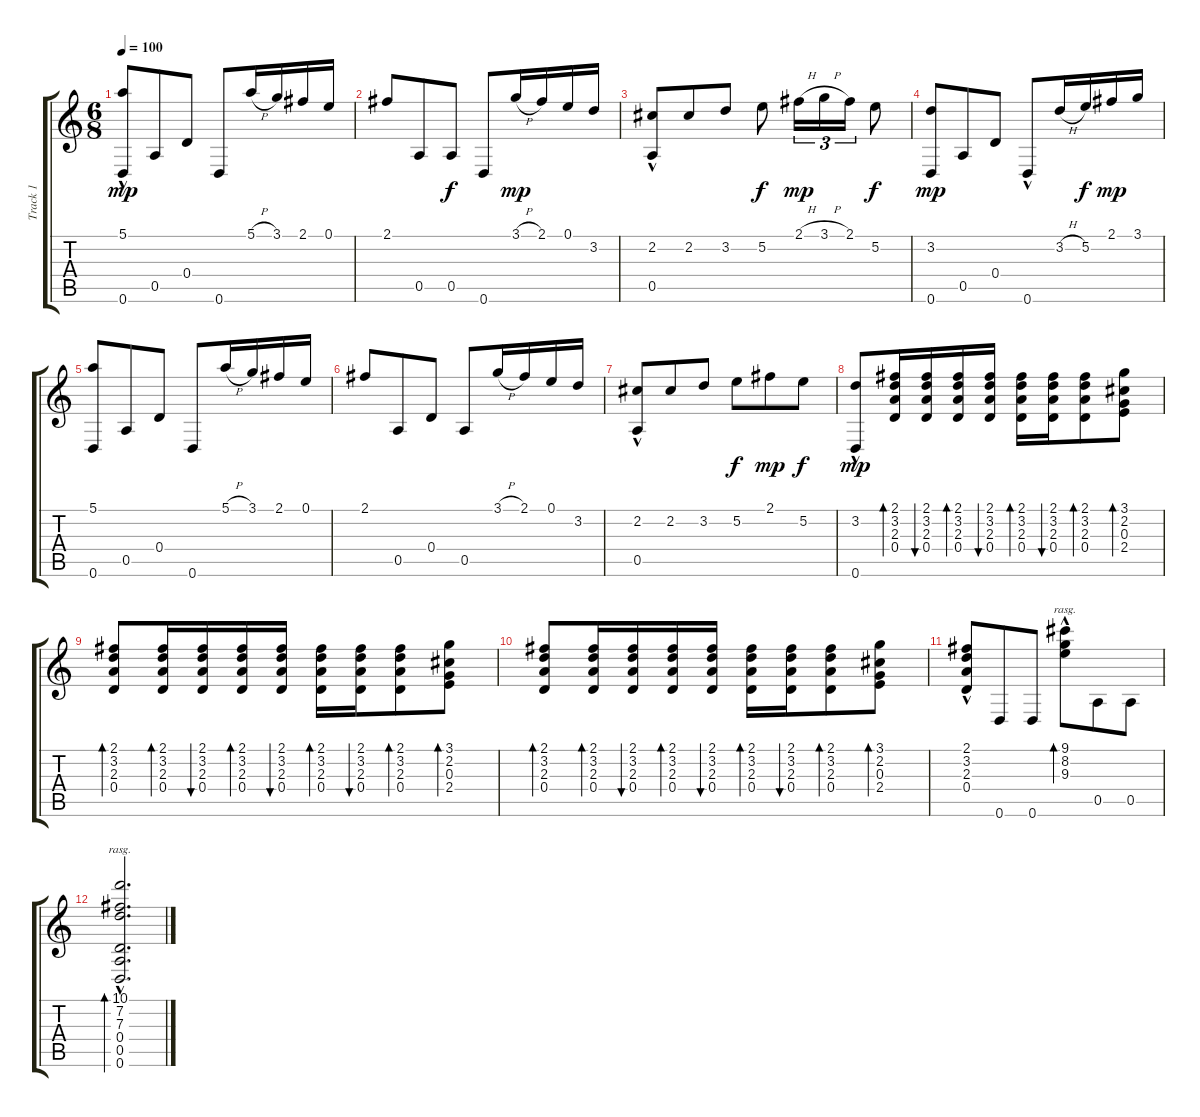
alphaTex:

\track ("Track 1" "Track 1") {instrument acousticguitarnylon}
\staff {score tabs}
\tuning (E4 B3 G3 D3 A2 D2) {hide}
\ts (6 8)
\tempo 100
\clef g2
\ks c
(5.1{hac} 0.6).8{dy mp} 0.5.8 0.4.8 0.6.8 5.1{h}.16 3.1.16 2.1.16 0.1.16 |
2.1.8 0.5.8 0.5.8{dy f} 0.6.8 3.1{h}.16{dy mp} 2.1.16 0.1.16 3.2.16 |
(2.2 0.5{hac}).8 2.2.8 3.2.8 5.2.8{dy f} 2.1{h}.16{tu (3 2) dy mp} 3.1{h}.16{tu (3 2)} 2.1.16{tu (3 2)} 5.2.8{dy f} |
(3.2 0.6).8{dy mp} 0.5.8 0.4.8 0.6{hac}.8 3.2{h}.16 5.2.16{dy f} 2.1.16{dy mp} 3.1.16 |
(5.1 0.6).8 0.5.8 0.4.8 0.6.8 5.1{h}.16 3.1.16 2.1.16 0.1.16 |
2.1.8 0.5.8 0.4.8 0.5.8 3.1{h}.16 2.1.16 0.1.16 3.2.16 |
(2.2 0.5{hac}).8 2.2.8 3.2.8 5.2.8{dy f} 2.1.8{dy mp} 5.2.8{dy f} |
(3.2 0.6{hac}).8{dy mp} (2.1 3.2 2.3 0.4).16{bd 30} (2.1 3.2 2.3 0.4).16{bu 30} (2.1 3.2 2.3 0.4).16{bd 30} (2.1 3.2 2.3 0.4).16{bu 30} (2.1 3.2 2.3 0.4).16{bd 30} (2.1 3.2 2.3 0.4).16{bu 30} (2.1 3.2 2.3 0.4).8{bd 30} (3.1 2.2 0.3 2.4).8{bd 30} |
(2.1 3.2 2.3 0.4).8{bd 30} (2.1 3.2 2.3 0.4).16{bd 30} (2.1 3.2 2.3 0.4).16{bu 30} (2.1 3.2 2.3 0.4).16{bd 30} (2.1 3.2 2.3 0.4).16{bu 30} (2.1 3.2 2.3 0.4).16{bd 30} (2.1 3.2 2.3 0.4).16{bu 30} (2.1 3.2 2.3 0.4).8{bd 30} (3.1 2.2 0.3 2.4).8{bd 30} |
(2.1 3.2 2.3 0.4).8{bd 60} (2.1 3.2 2.3 0.4).16{bd 60} (2.1 3.2 2.3 0.4).16{bu 60} (2.1 3.2 2.3 0.4).16{bd 60} (2.1 3.2 2.3 0.4).16{bu 60} (2.1 3.2 2.3 0.4).16{bd 60} (2.1 3.2 2.3 0.4).16{bu 60} (2.1 3.2 2.3 0.4).8{bd 60} (3.1 2.2 0.3 2.4).8{bd 60} |
(2.1{hac} 3.2{hac} 2.3{hac} 0.4{hac}).8 0.6.8 0.6.8 (9.1{hac} 8.2{hac} 9.3{hac}).8{bd 120 rasg ii} 0.5.8 0.5.8 |
(10.1{hac} 7.2{hac} 7.3{hac} 0.4{hac} 0.5{hac} 0.6{hac}).2{d bd 240 rasg ii}
